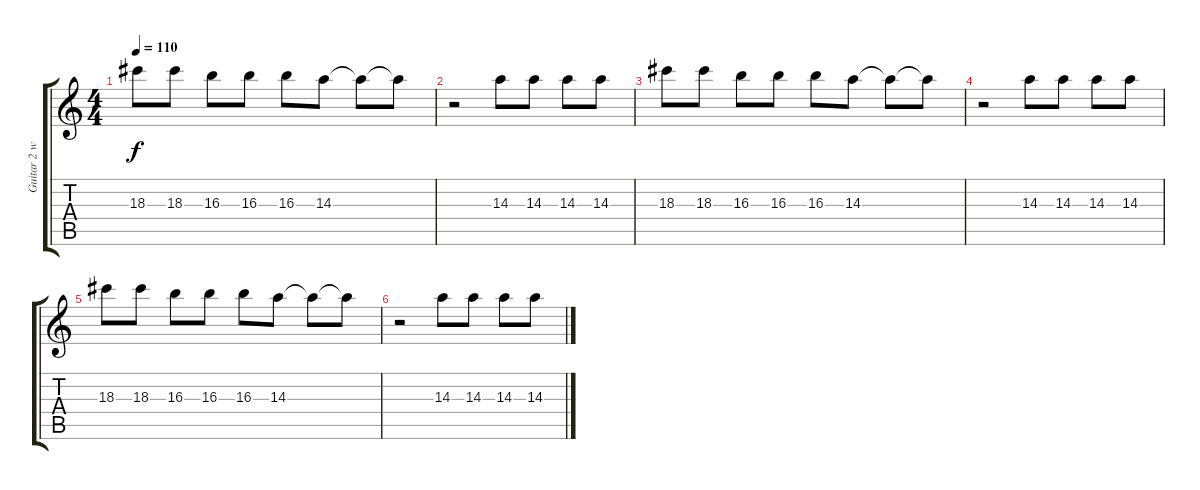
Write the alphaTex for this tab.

\track ("Guitar 2 w/Flanger" "Guitar 2 w") {instrument electricguitarclean}
\staff {score tabs}
\tuning (E4 B3 G3 D3 A2 E2) {hide}
\ts (4 4)
\tempo 110
\clef g2
\ks c
18.3.8{dy f} 18.3.8 16.3.8 16.3.8 16.3.8 14.3.8 14.3{t}.8 14.3{t}.8 |
r.2 14.3.8 14.3.8 14.3.8 14.3.8 |
18.3.8 18.3.8 16.3.8 16.3.8 16.3.8 14.3.8 14.3{t}.8 14.3{t}.8 |
r.2 14.3.8 14.3.8 14.3.8 14.3.8 |
18.3.8 18.3.8 16.3.8 16.3.8 16.3.8 14.3.8 14.3{t}.8 14.3{t}.8 |
r.2 14.3.8 14.3.8 14.3.8 14.3.8
